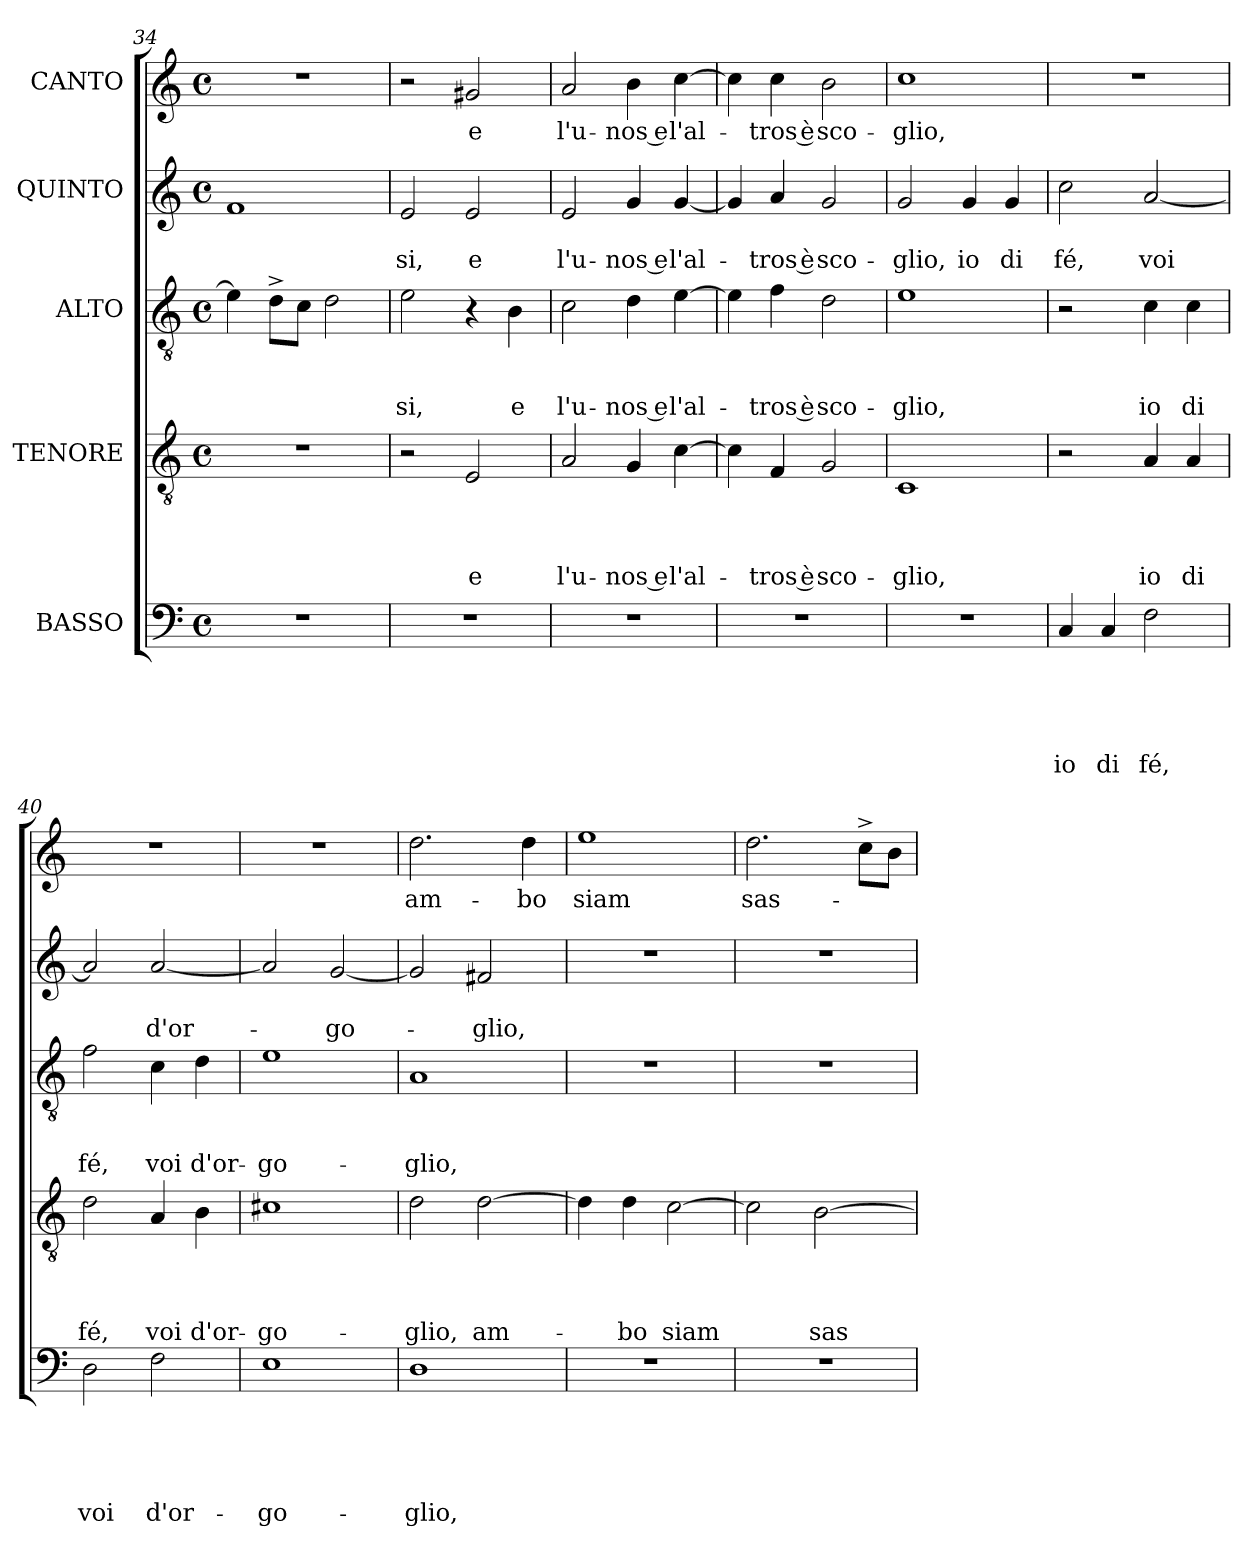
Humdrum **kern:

**kern	**text	**text	**text	**text	**text	**kern	**text	**text	**text	**text	**kern	**text	**text	**text	**kern	**text	**text	**kern	**text
*part5	*part5	*part5	*part5	*part5	*part5	*part4	*part4	*part4	*part4	*part4	*part3	*part3	*part3	*part3	*part2	*part2	*part2	*part1	*part1
*staff5	*staff5	*staff5	*staff5	*staff5	*staff5	*staff4	*staff4	*staff4	*staff4	*staff4	*staff3	*staff3	*staff3	*staff3	*staff2	*staff2	*staff2	*staff1	*staff1
*I"BASSO	*	*	*	*	*	*I"TENORE	*	*	*	*	*I"ALTO	*	*	*	*I"QUINTO	*	*	*I"CANTO	*
*clefF4	*	*	*	*	*	*clefGv2	*	*	*	*	*clefGv2	*	*	*	*clefG2	*	*	*clefG2	*
*k[]	*	*	*	*	*	*k[]	*	*	*	*	*k[]	*	*	*	*k[]	*	*	*k[]	*
*C:	*	*	*	*	*	*C:	*	*	*	*	*C:	*	*	*	*C:	*	*	*C:	*
*M4/4	*	*	*	*	*	*M4/4	*	*	*	*	*M4/4	*	*	*	*M4/4	*	*	*M4/4	*
*met(c)	*	*	*	*	*	*met(c)	*	*	*	*	*met(c)	*	*	*	*met(c)	*	*	*met(c)	*
=34	=34	=34	=34	=34	=34	=34	=34	=34	=34	=34	=34	=34	=34	=34	=34	=34	=34	=34	=34
1r	.	.	.	.	.	1r	.	.	.	.	4e\]	.	.	.	1f	.	.	1r	.
.	.	.	.	.	.	.	.	.	.	.	8d^>\L	.	.	.	.	.	.	.	.
.	.	.	.	.	.	.	.	.	.	.	8c\J	.	.	.	.	.	.	.	.
.	.	.	.	.	.	.	.	.	.	.	2d\	.	.	.	.	.	.	.	.
=35	=35	=35	=35	=35	=35	=35	=35	=35	=35	=35	=35	=35	=35	=35	=35	=35	=35	=35	=35
!	!	!	!	!	!	!	!	!	!	!	!	!	!	!LO:LY:b	!	!	!LO:LY:b	!	!
1r	.	.	.	.	.	2r	.	.	.	.	2e\	.	.	-si,	2e/	.	-si,	2r	.
!	!	!	!	!	!	!	!	!	!	!LO:LY:b	!	!	!	!	!	!	!LO:LY:b	!	!LO:LY:b
.	.	.	.	.	.	2E/	.	.	.	e	4r	.	.	.	2e/	.	e	2g#X/	e
!	!	!	!	!	!	!	!	!	!	!	!	!	!	!LO:LY:b	!	!	!	!	!
.	.	.	.	.	.	.	.	.	.	.	4B\	.	.	e	.	.	.	.	.
=36	=36	=36	=36	=36	=36	=36	=36	=36	=36	=36	=36	=36	=36	=36	=36	=36	=36	=36	=36
!	!	!	!	!	!	!	!	!	!	!LO:LY:b	!	!	!	!LO:LY:b	!	!	!LO:LY:b	!	!LO:LY:b
1r	.	.	.	.	.	2A/	.	.	.	l'u-	2c\	.	.	l'u-	2e/	.	l'u-	2a/	l'u-
!	!	!	!	!	!	!	!	!	!	!LO:LY:b:rj	!	!	!	!LO:LY:b:rj	!	!	!LO:LY:b:rj	!	!LO:LY:b:rj
.	.	.	.	.	.	4G/	.	.	.	-nos e	4d\	.	.	-nos e	4g/	.	-nos e	4b\	-nos e
!	!	!	!	!	!	!	!	!	!	!LO:LY:b	!	!	!	!LO:LY:b	!	!	!LO:LY:b	!	!LO:LY:b
.	.	.	.	.	.	[>4c\	.	.	.	l'al-	[>4e\	.	.	l'al-	[<4g/	.	l'al-	[>4cc\	l'al-
=37	=37	=37	=37	=37	=37	=37	=37	=37	=37	=37	=37	=37	=37	=37	=37	=37	=37	=37	=37
1r	.	.	.	.	.	4c\]	.	.	.	.	4e\]	.	.	.	4g/]	.	.	4cc\]	.
!	!	!	!	!	!	!	!	!	!	!LO:LY:b:rj	!	!	!	!LO:LY:b:rj	!	!	!LO:LY:b:rj	!	!LO:LY:b:rj
.	.	.	.	.	.	4F/	.	.	.	-tros è	4f\	.	.	-tros è	4a/	.	-tros è	4cc\	-tros è
!	!	!	!	!	!	!	!	!	!	!LO:LY:b	!	!	!	!LO:LY:b	!	!	!LO:LY:b	!	!LO:LY:b
.	.	.	.	.	.	2G/	.	.	.	sco-	2d\	.	.	sco-	2g/	.	sco-	2b\	sco-
=38	=38	=38	=38	=38	=38	=38	=38	=38	=38	=38	=38	=38	=38	=38	=38	=38	=38	=38	=38
!	!	!	!	!	!	!	!	!	!	!LO:LY:b	!	!	!	!LO:LY:b	!	!	!LO:LY:b	!	!LO:LY:b
1r	.	.	.	.	.	1C	.	.	.	-glio,	1e	.	.	-glio,	2g/	.	-glio,	1cc	-glio,
!	!	!	!	!	!	!	!	!	!	!	!	!	!	!	!	!	!LO:LY:b	!	!
.	.	.	.	.	.	.	.	.	.	.	.	.	.	.	4g/	.	io	.	.
!	!	!	!	!	!	!	!	!	!	!	!	!	!	!	!	!	!LO:LY:b	!	!
.	.	.	.	.	.	.	.	.	.	.	.	.	.	.	4g/	.	di	.	.
!!LO:PB:g=z
=39	=39	=39	=39	=39	=39	=39	=39	=39	=39	=39	=39	=39	=39	=39	=39	=39	=39	=39	=39
!	!	!	!	!	!LO:LY:b	!	!	!	!	!	!	!	!	!	!	!	!LO:LY:b	!	!
4C/	.	.	.	.	io	2r	.	.	.	.	2r	.	.	.	2cc\	.	fé,	1r	.
!	!	!	!	!	!LO:LY:b	!	!	!	!	!	!	!	!	!	!	!	!	!	!
4C/	.	.	.	.	di	.	.	.	.	.	.	.	.	.	.	.	.	.	.
!	!	!	!	!	!LO:LY:b	!	!	!	!	!LO:LY:b	!	!	!	!LO:LY:b	!	!	!LO:LY:b	!	!
2F\	.	.	.	.	fé,	4A/	.	.	.	io	4c\	.	.	io	[<2a/	.	voi	.	.
!	!	!	!	!	!	!	!	!	!	!LO:LY:b	!	!	!	!LO:LY:b	!	!	!	!	!
.	.	.	.	.	.	4A/	.	.	.	di	4c\	.	.	di	.	.	.	.	.
=40	=40	=40	=40	=40	=40	=40	=40	=40	=40	=40	=40	=40	=40	=40	=40	=40	=40	=40	=40
!	!	!	!	!	!LO:LY:b	!	!	!	!	!LO:LY:b	!	!	!	!LO:LY:b	!	!	!	!	!
2D\	.	.	.	.	voi	2d\	.	.	.	fé,	2f\	.	.	fé,	2a/]	.	.	1r	.
!	!	!	!	!	!LO:LY:b	!	!	!	!	!LO:LY:b	!	!	!	!LO:LY:b	!	!	!LO:LY:b	!	!
2F\	.	.	.	.	d'or-	4A/	.	.	.	voi	4c\	.	.	voi	[<2a/	.	d'or-	.	.
!	!	!	!	!	!	!	!	!	!	!LO:LY:b	!	!	!	!LO:LY:b	!	!	!	!	!
.	.	.	.	.	.	4B\	.	.	.	d'or-	4d\	.	.	d'or-	.	.	.	.	.
=41	=41	=41	=41	=41	=41	=41	=41	=41	=41	=41	=41	=41	=41	=41	=41	=41	=41	=41	=41
!	!	!	!	!	!LO:LY:b	!	!	!	!	!LO:LY:b	!	!	!	!LO:LY:b	!	!	!	!	!
1E	.	.	.	.	-go-	1c#X	.	.	.	-go-	1e	.	.	-go-	2a/]	.	.	1r	.
!	!	!	!	!	!	!	!	!	!	!	!	!	!	!	!	!	!LO:LY:b	!	!
.	.	.	.	.	.	.	.	.	.	.	.	.	.	.	[<2g/	.	-go-	.	.
=42	=42	=42	=42	=42	=42	=42	=42	=42	=42	=42	=42	=42	=42	=42	=42	=42	=42	=42	=42
!	!	!	!	!	!LO:LY:b	!	!	!	!	!LO:LY:b	!	!	!	!LO:LY:b	!	!	!	!	!LO:LY:b
1D	.	.	.	.	-glio,	2d\	.	.	.	-glio,	1A	.	.	-glio,	2g/]	.	.	2.dd\	am-
!	!	!	!	!	!	!	!	!	!	!LO:LY:b	!	!	!	!	!	!	!LO:LY:b	!	!
.	.	.	.	.	.	[>2d\	.	.	.	am-	.	.	.	.	2f#X/	.	-glio,	.	.
!	!	!	!	!	!	!	!	!	!	!	!	!	!	!	!	!	!	!	!LO:LY:b
.	.	.	.	.	.	.	.	.	.	.	.	.	.	.	.	.	.	4dd\	-bo
=43	=43	=43	=43	=43	=43	=43	=43	=43	=43	=43	=43	=43	=43	=43	=43	=43	=43	=43	=43
!	!	!	!	!	!	!	!	!	!	!	!	!	!	!	!	!	!	!	!LO:LY:b
1r	.	.	.	.	.	4d\]	.	.	.	.	1r	.	.	.	1r	.	.	1ee	siam
!	!	!	!	!	!	!	!	!	!	!LO:LY:b	!	!	!	!	!	!	!	!	!
.	.	.	.	.	.	4d\	.	.	.	-bo	.	.	.	.	.	.	.	.	.
!	!	!	!	!	!	!	!	!	!	!LO:LY:b	!	!	!	!	!	!	!	!	!
.	.	.	.	.	.	[>2c\	.	.	.	siam	.	.	.	.	.	.	.	.	.
=44	=44	=44	=44	=44	=44	=44	=44	=44	=44	=44	=44	=44	=44	=44	=44	=44	=44	=44	=44
!	!	!	!	!	!	!	!	!	!	!	!	!	!	!	!	!	!	!	!LO:LY:b
1r	.	.	.	.	.	2c\]	.	.	.	.	1r	.	.	.	1r	.	.	2.dd\	sas-
!	!	!	!	!	!	!	!	!	!	!LO:LY:b	!	!	!	!	!	!	!	!	!
.	.	.	.	.	.	[>2B\	.	.	.	sas-	.	.	.	.	.	.	.	.	.
.	.	.	.	.	.	.	.	.	.	.	.	.	.	.	.	.	.	8cc^>\L	.
.	.	.	.	.	.	.	.	.	.	.	.	.	.	.	.	.	.	8b\J	.
=	=	=	=	=	=	=	=	=	=	=	=	=	=	=	=	=	=	=	=
*-	*-	*-	*-	*-	*-	*-	*-	*-	*-	*-	*-	*-	*-	*-	*-	*-	*-	*-	*-
